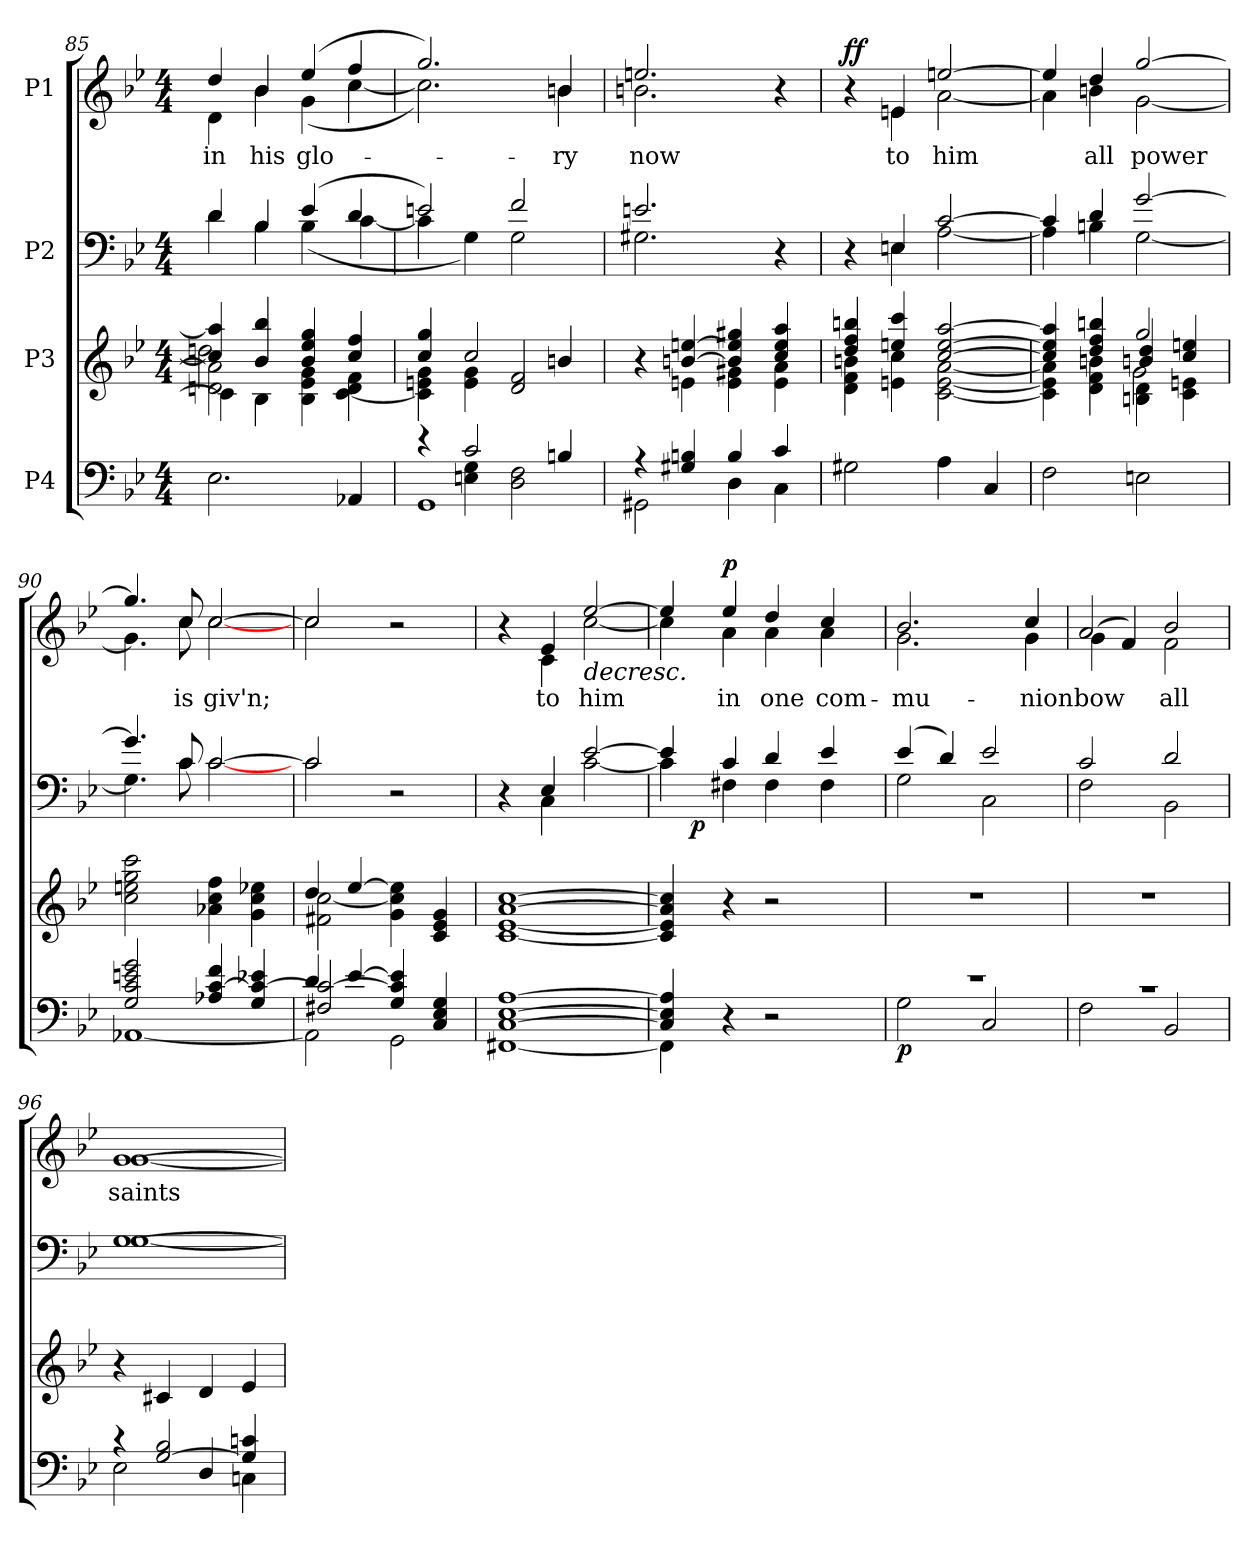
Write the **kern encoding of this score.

**kern	**dynam	**kern	**kern	**dynam	**kern	**text	**dynam
*part4	*part4	*part3	*part2	*part2	*part1	*part1	*part1
*staff4	*staff4	*staff3	*staff2	*staff2	*staff1	*staff1	*staff1
*I"P4	*	*I"P3	*I"P2	*	*I"P1	*	*
*clefF4	*	*clefG2	*clefF4	*	*clefG2	*	*
*k[b-e-]	*	*k[b-e-]	*k[b-e-]	*	*k[b-e-]	*	*
*B-:	*	*B-:	*B-:	*	*B-:	*	*
*M4/4	*	*M4/4	*M4/4	*	*M4/4	*	*
=85	=85	=85	=85	=85	=85	=85	=85
*	*	*^	*^	*	*^	*	*
*	*	*	*^	*	*	*	*	*	*	*
*	*	*	*	*^	*	*	*	*	*	*	*
!	!	!	!	!	!	!	!	!	!	!	!LO:LY:b:color=#000000	!
2.E-i\	.	4cci/] 4aa-i]	2dni\ 2a-i]	2ddni\	4ci\]	4di/	4di\	.	4ddi/	4di\	in	.
!	!	!	!	!	!	!	!	!	!	!	!LO:LY:b:color=#000000	!
.	.	4b-i/ 4bb-i	.	.	4B-i\	4B-i/	4B-i\	.	4b-i/	4b-i\	his	.
!	!	!	!	!	!	!	!	!	!	!	!LO:LY:b:color=#000000	!
.	.	4b-i/ 4ee-i 4ggi	4B-i\ 4e-i 4gi	2ryy	2ryy	(4e-i/	(4B-i\	.	(4ee-i/	(4gi\	glo-	.
4AA-Xi/	.	4cci/ 4ffi	[4ci\ 4di 4fi	.	.	4di/	[4ci\	.	4ffi/	[4cci\	.	.
*	*	*	*v	*v	*v	*	*	*	*	*	*	*
=86	=86	=86	=86	=86	=86	=86	=86	=86	=86	=86
*^	*	*	*	*	*	*	*	*	*	*
*	*^	*	*	*	*	*	*	*	*	*	*
4r	1GGi	4ryy	.	4cci/ 4ggi	4ci\] 4eni 4gi	2eni/)	4ci\]	.	2.ggi/)	2.cci\])	.	.
2ci/	.	4Eni\ 4Gi	.	2cci/	4ei\ 4gi	.	4Gi\)	.	.	.	.	.
.	.	2Di\ 2Fi	.	.	2di/ 2fi	2fi/	2Gi\	.	.	.	.	.
!	!	!	!	!	!	!	!	!	!	!	!LO:LY:b:color=#000000	!
4Bni/	.	.	.	4bni/	.	.	.	.	4bni/	4bi\	-ry	.
*	*v	*v	*	*	*	*	*	*	*	*	*	*
=87	=87	=87	=87	=87	=87	=87	=87	=87	=87	=87	=87
!	!	!	!	!	!	!	!	!	!	!LO:LY:b:color=#000000	!
4r	2GG#Xi\	.	4r	4ryy	2.eni/	2.G#Xi\	.	2.eeni/	2.bni\	now	.
4G#Xi/ 4Bni	.	.	[4bni/ [4eeni	4eni\	.	.	.	.	.	.	.
4Bi/	4Di\	.	4bi/] 4eei] 4gg#Xi	4ei\ 4g#Xi	.	.	.	.	.	.	.
4ci/	4Ci\	.	4cci/ 4eei 4aai	4ei\ 4ai	4r	4ryy	.	4r	4ryy	.	.
*v	*v	*	*	*	*	*	*	*	*	*	*
=88	=88	=88	=88	=88	=88	=88	=88	=88	=88	=88
2G#Xi\	.	4ddi/ 4ffi 4bbni	4di\ 4fi 4bni	4r	4ryy	.	4r	4ryy	.	ff
!	!	!	!	!	!	!	!	!	!LO:LY:b:color=#000000	!
.	.	4eeni/ 4ccci	4eni\ 4cci	4Eni/	4Ei\	.	4eni/	4ei\	to	.
!	!	!	!	!	!	!	!	!	!LO:LY:b:color=#000000	!
4Ai\	.	[2cci/ [2eei [2aai	[2ci\ [2ei [2ai	[2ci/	[2Ai\	.	[2eeni/	[2ai\	him	.
4Ci/	.	.	.	.	.	.	.	.	.	.
=89	=89	=89	=89	=89	=89	=89	=89	=89	=89	=89
*	*	*^	*^	*	*	*	*	*	*	*
2Fi\	.	4cci/] 4eei] 4aai]	4ci\] 4ei] 4ai]	2ryy	2ryy	4ci/]	4Ai\]	.	4eei/]	4ai\]	.	.
!	!	!	!	!	!	!	!	!	!	!	!LO:LY:b:color=#000000	!
.	.	4ddi/ 4ffi 4bbni	4di\ 4fi 4bni	.	.	4di/	4Bni\	.	4ddi/	4bni\	all	.
!	!	!	!	!	!	!	!	!	!	!	!LO:LY:b:color=#000000	!
2Eni\	.	2ggi/	4Bni\ 4di	4bni/ 4ddi	2gi\	[2gi/	[2Gi\	.	[2ggi/	[2gi\	power	.
.	.	.	4ci\ 4eni	4cci/ 4eeni	.	.	.	.	.	.	.	.
*	*	*v	*v	*v	*v	*	*	*	*	*	*	*
!!LO:PB:g=z	!!
=90	=90	=90	=90	=90	=90	=90	=90	=90	=90
*^	*	*	*	*	*	*	*	*	*
2Gi/ 2ci 2eni 2gi	[1AA-Xi	.	2cci\ 2eeni 2ggi 2ccci	4.gi/]	4.Gi\]	.	4.ggi/]	4.gi\]	.	.
!	!	!	!	!	!	!	!	!	!LO:LY:b:color=#000000	!
.	.	.	.	8ci/	8ci\	.	8cci/	8cci\	is	.
!	!	!	!	!	!	!	!	!	!LO:LY:b:color=#000000	!
4A-Xi/ [4ci 4fi	.	.	4a-Xi\ 4cci 4ffi	[2ci/	[2ci\	.	[2cci/	[2cci\	giv'n;	.
4Gi/ 4ci_ 4e-Xi	.	.	4gi\ 4cci 4ee-Xi	.	.	.	.	.	.	.
=91	=91	=91	=91	=91	=91	=91	=91	=91	=91	=91
*	*^	*	*^	*	*	*	*	*	*	*
4di/	2AA-i\]	2F#Xi/ 2ci_	.	4ddi/	2f#Xi\ [2cci	2ci/]	2ci\	.	2cci/]	2cci\	.	.
[4e-i/	.	.	.	[4ee-i/	.	.	.	.	.	.	.	.
4Gi/ 4ci] 4e-i]	2GGi\	2ryy	.	4gi\ 4cci] 4ee-i]	2ryy	2r	2ryy	.	2r	2ryy	.	.
4Ci/ 4E-i 4Gi	.	.	.	4ci/ 4e-i 4gi	.	.	.	.	.	.	.	.
*	*v	*v	*	*	*	*	*	*	*	*	*	*
*	*	*	*v	*v	*	*	*	*	*	*	*
=92	=92	=92	=92	=92	=92	=92	=92	=92	=92	=92
[1Ci [1E-i [1Ai	[1FF#Xi	.	[1ci [1e-i [1ai [1cci	4r	4ryy	.	4r	4ryy	.	.
!	!	!	!	!	!	!	!	!	!LO:LY:b:color=#000000	!
.	.	.	.	4E-i/	4Ci\	.	4e-i/	4ci\	to	.
!	!	!	!	!	!	!	!	!	!LO:LY:b:color=#000000	!LO:HP:b
.	.	.	.	[2e-i/	[2ci\	.	[2ee-i/	[2cci\	him	>
=93	=93	=93	=93	=93	=93	=93	=93	=93	=93	=93
*	*	*	*	*	*^	*	*	*	*	*
4Ci/] 4E-i] 4Ai]	4FF#i\]	.	4ci/] 4e-i] 4ai] 4cci]	4e-i/]	4ci\]	16ryy	.	4ee-i/]	4cci\]	.	.
.	.	.	.	.	.	64...ryy	.	.	.	.	.
.	.	.	.	.	.	2ryy	p	.	.	.	.
!	!	!	!	!	!	!	!	!	!	!LO:LY:b:color=#000000	!
4r	2.ryy	.	4r	4ci/	4F#Xi\	.	.	4ee-i/	4ai\	in	p
!	!	!	!	!	!	!	!	!	!	!LO:LY:b:color=#000000	!
2r	.	.	2r	4di/	4F#i\	.	.	4ddi/	4ai\	one	.
.	.	.	.	.	.	4ryy	.	.	.	.	.
!	!	!	!	!	!	!	!	!	!	!LO:LY:b:color=#000000	!
.	.	.	.	4e-i/	4F#i\	.	.	4cci/	4ai\	com-	.
.	.	.	.	.	.	8ryy	.	.	.	.	.
.	.	.	.	.	.	32ryy	.	.	.	.	.
.	.	.	.	.	.	512ryy	.	.	.	.	.
*v	*v	*	*	*	*	*	*	*v	*v	*	*
.	.	.	.	.	.	.	.	.	]
*	*	*	*	*v	*v	*	*	*	*
=94	=94	=94	=94	=94	=94	=94	=94	=94
*^	*	*	*	*	*	*^	*	*
*	*	*	*	*	*^	*	*	*	*	*
!	!	!	!	!	!	!	!	!	!	!LO:LY:b:color=#000000	!
*	*	*	*	*	*v	*v	*	*	*	*	*
1r	2Gi\	p	1r	(4e-i/	2Gi\	.	2.b-i/	2.gi\	-mu-	.
.	.	.	.	4di/)	.	.	.	.	.	.
.	2Ci/	.	.	2e-i/	2Ci\	.	.	.	.	.
!	!	!	!	!	!	!	!	!	!LO:LY:b:color=#000000	!
.	.	.	.	.	.	.	4cci/	4gi\	-nion	.
=95	=95	=95	=95	=95	=95	=95	=95	=95	=95	=95
!	!	!	!	!	!	!	!	!	!LO:LY:b:color=#000000	!
1r	2Fi\	.	1r	2ci/	2Fi\	.	2ai/	(4gi\	bow	.
.	.	.	.	.	.	.	.	4fi/)	.	.
!	!	!	!	!	!	!	!	!	!LO:LY:b:color=#000000	!
.	2BB-i/	.	.	2di/	2BB-i\	.	2b-i/	2fi\	all	.
!!LO:LB:g=z	!!
=96	=96	=96	=96	=96	=96	=96	=96	=96	=96	=96
!	!	!	!	!	!	!	!	!	!LO:LY:b:color=#000000	!
4r	2E-i\	.	4r	[1Gi	[1Gi	.	[1gi	[1gi	saints	.
[2Gi/ 2B-i	.	.	4c#Xi/	.	.	.	.	.	.	.
.	4Di/	.	4di/	.	.	.	.	.	.	.
4Gi/] 4cni	4Cni\	.	4e-i/	.	.	.	.	.	.	.
*	*	*	*	*v	*v	*	*	*	*	*
*v	*v	*	*	*	*	*v	*v	*	*
=	=	=	=	=	=	=	=
*-	*-	*-	*-	*-	*-	*-	*-
